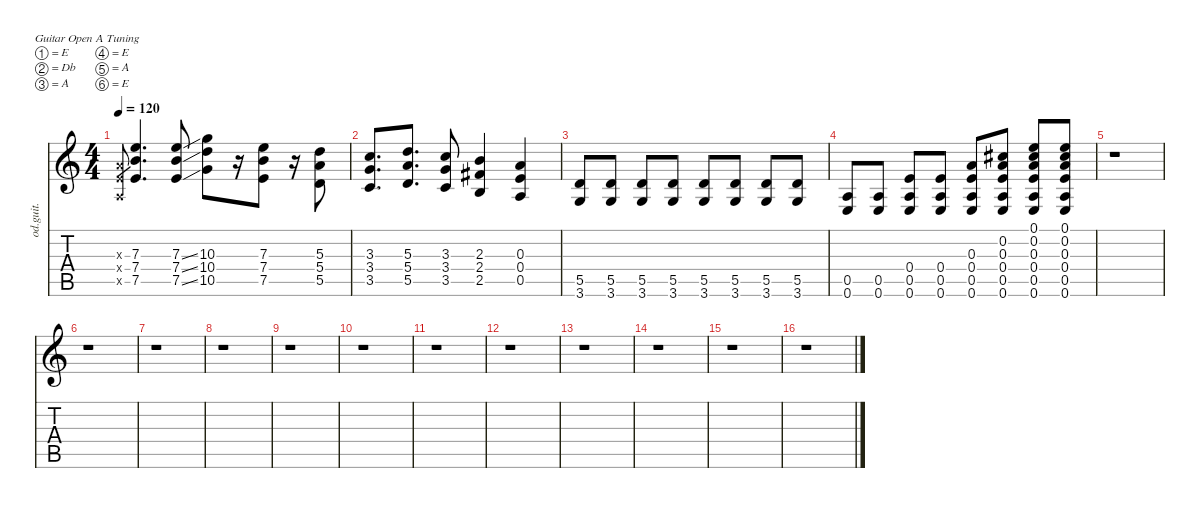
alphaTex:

\defaultSystemsLayout 4
\hideDynamics
\bracketExtendMode nobrackets
\otherSystemsTrackNameOrientation horizontal
\track ("Guitar 1 (Jack White) Open A Tuning" "od.guit.") {instrument overdrivenguitar}
\staff {score tabs}
\tuning (E4 Db4 A3 E3 A2 E2)
\ts (4 4)
\tempo 120
\clef g2
\ks c
(0.3{x} 0.4{x} 0.5{x}).8{gr dy mf beam Up} (7.3 7.4 7.5).4{d dy f beam Up} (7.3{ss} 7.4{ss} 7.5{ss}).8{beam Up} (10.3 10.4 10.5).8{beam Down} r.16{beam Down} (7.3 7.4 7.5).8{beam Down} r.16{beam Down} (5.3 5.4 5.5).8{beam Up} |
(3.3 3.4 3.5).8{d beam Up} (5.3 5.4 5.5).8{d beam Up} (3.3 3.4 3.5).8{beam Up} (2.3 2.4{acc #} 2.5).4{beam Up} (0.3 0.4 0.5).4{beam Up} |
(5.5 3.6).8{beam Up} (5.5 3.6).8{beam Up} (5.5 3.6).8{beam Up} (5.5 3.6).8{beam Up} (5.5 3.6).8{beam Up} (5.5 3.6).8{beam Up} (5.5 3.6).8{beam Up} (5.5 3.6).8{beam Up} |
(0.5 0.6).8{beam Up} (0.5 0.6).8{beam Up} (0.4 0.5 0.6).8{beam Up} (0.4 0.5 0.6).8{beam Up} (0.3 0.4 0.5 0.6).8{beam Up} (0.2{acc #} 0.3 0.4 0.5 0.6).8{beam Up} (0.1 0.2{acc #} 0.3 0.4 0.5 0.6).8{beam Up} (0.1 0.2{acc #} 0.3 0.4 0.5 0.6).8{beam Up} |
r.1{beam Down} |
r.1{beam Down} |
r.1{beam Down} |
r.1{beam Down} |
r.1{beam Down} |
r.1{beam Down} |
r.1{beam Down} |
r.1{beam Down} |
r.1{beam Down} |
r.1{beam Down} |
r.1{beam Down} |
r.1{beam Down}
